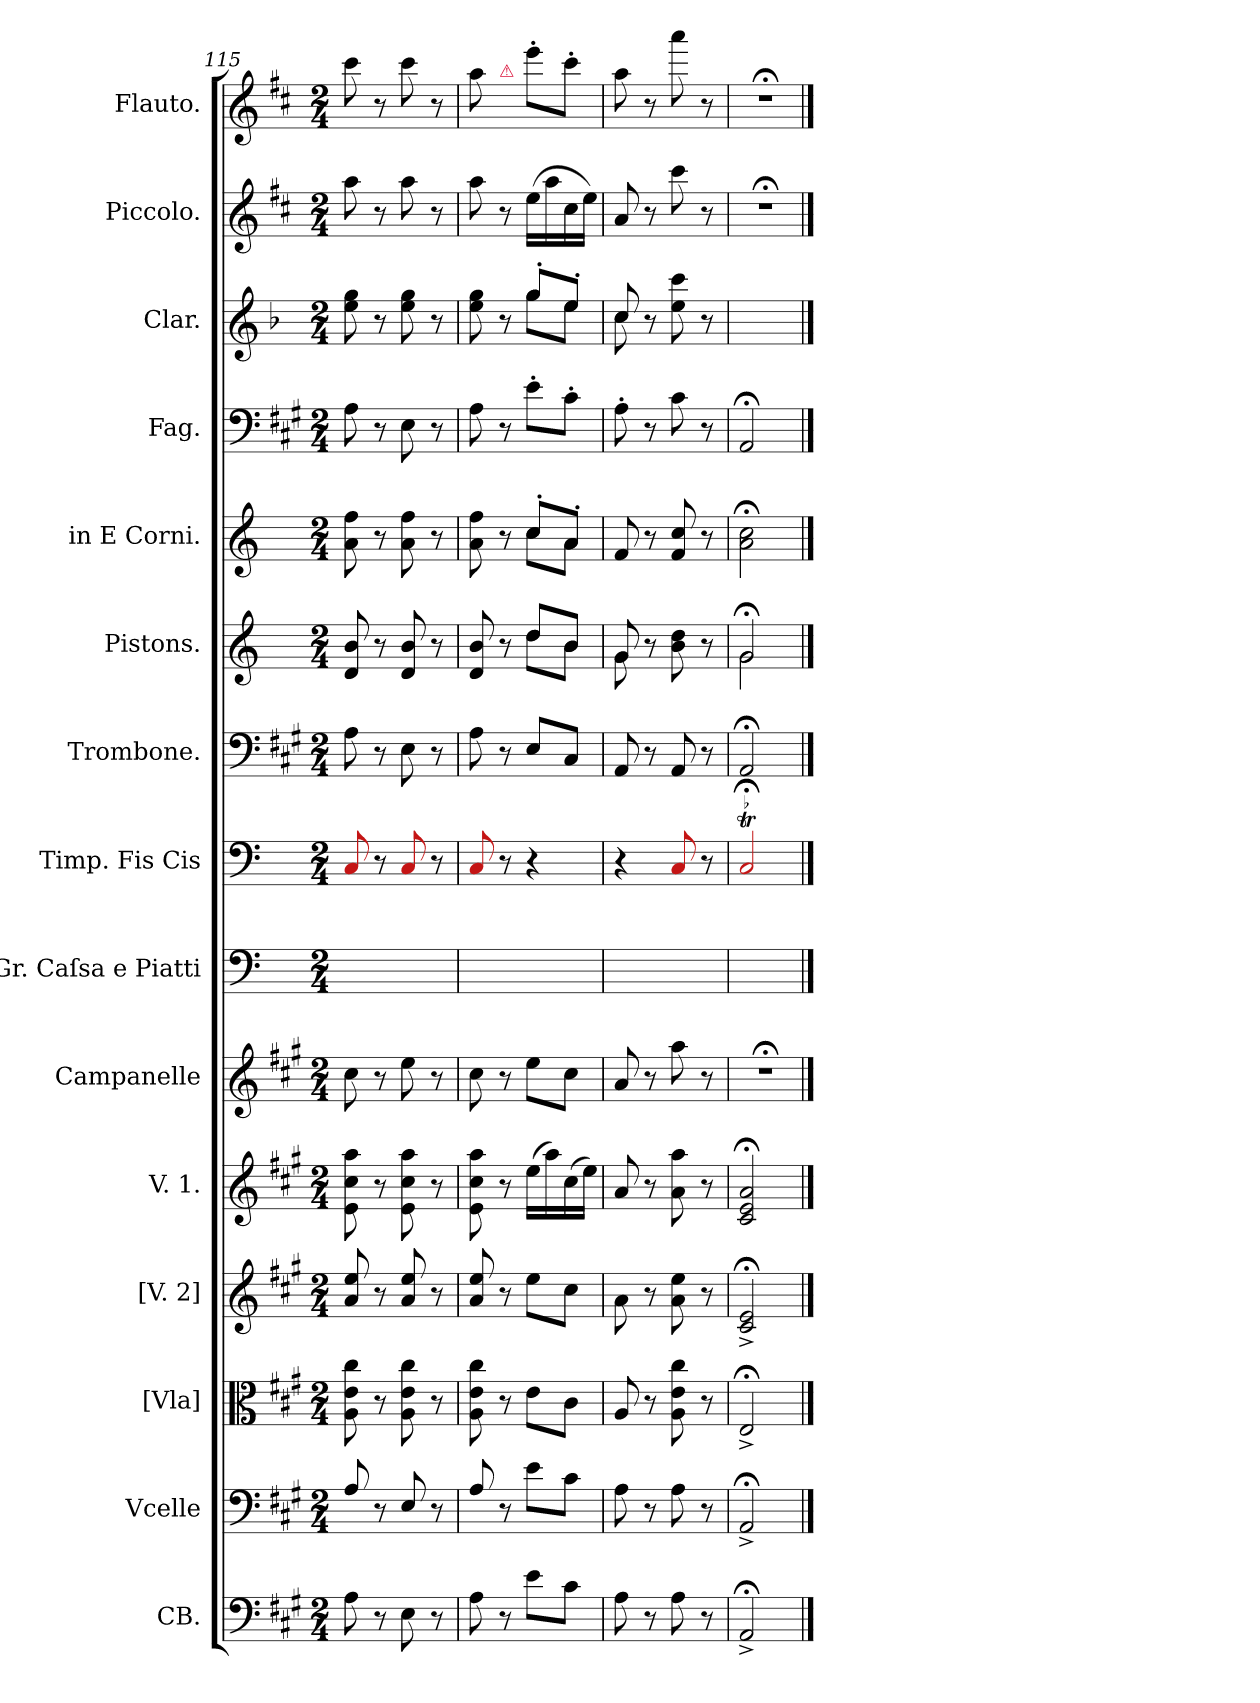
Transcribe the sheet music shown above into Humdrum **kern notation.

**kern	**kern	**kern	**kern	**kern	**kern	**kern	**kern	**kern	**kern	**kern	**kern	**kern	**kern	**kern
*part15	*part14	*part13	*part12	*part11	*part10	*part9	*part8	*part7	*part6	*part5	*part4	*part3	*part2	*part1
*staff15	*staff14	*staff13	*staff12	*staff11	*staff10	*staff9	*staff8	*staff7	*staff6	*staff5	*staff4	*staff3	*staff2	*staff1
*I"CB.	*I"Vcelle	*I"[Vla]	*I"[V. 2]	*I"V. 1.	*I"Campanelle	*I"Gr. Caſsa e Piatti	*I"Timp. Fis Cis	*I"Trombone.	*I"Pistons.	*I"in E Corni.	*I"Fag.	*I"Clar.	*I"Piccolo.	*I"Flauto.
*I'Cb	*I'Vc	*I'Vla	*I'V	*I'V	*	*	*I'Timp	*I'Trb	*	*	*	*	*I'Picc	*I'Fl
*clefF4	*clefF4	*clefC3	*clefG2	*clefG2	*clefG2	*clefF4	*clefF4	*clefF4	*clefG2	*clefG2	*clefF4	*clefG2	*clefG2	*clefG2
*	*	*	*	*	*	*	*	*	*ITrd-1c-2	*ITrd5c8	*	*ITrd2c3	*	*
*k[f#c#g#]	*k[f#c#g#]	*k[f#c#g#]	*k[f#c#g#]	*k[f#c#g#]	*k[f#c#g#]	*k[]	*k[]	*k[f#c#g#]	*k[f#c#]	*k[f#c#g#d#]	*k[f#c#g#]	*k[f#c#]	*k[f#c#]	*k[f#c#]
*M2/4	*M2/4	*M2/4	*M2/4	*M2/4	*M2/4	*M2/4	*M2/4	*M2/4	*M2/4	*M2/4	*M2/4	*M2/4	*M2/4	*M2/4
=115	=115	=115	=115	=115	=115	=115	=115	=115	=115	=115	=115	=115	=115	=115
8A\	8A/	8A\ 8e\ 8cc#\	8a/ 8ee/	8e\ 8cc#\ 8aa\	8cc#\	2ryy	8Ra/	8A\	8e/ 8cc#/	8c#\ 8a\	8A\	8cc#\ 8ee\	8aa\	8ccc#\
8r	8r	8r	8r	8r	8r	.	8r	8r	8r	8r	8r	8r	8r	8r
8E\	8E/	8A\ 8e\ 8cc#\	8a/ 8ee/	8e\ 8cc#\ 8aa\	8ee\	.	8Ra/	8E\	8e/ 8cc#/	8c#\ 8a\	8E\	8cc#\ 8ee\	8aa\	8ccc#\
8r	8r	8r	8r	8r	8r	.	8r	8r	8r	8r	8r	8r	8r	8r
=116	=116	=116	=116	=116	=116	=116	=116	=116	=116	=116	=116	=116	=116	=116
*	*	*	*	*	*	*	*	*	*^	*^	*	*^	*	*
8A\	8A/	8A\ 8e\ 8cc#\	8a/ 8ee/	8e\ 8cc#\ 8aa\	8cc#\	2ryy	8Ra/	8A\	8e/ 8cc#/	4ryy	8c#\ 8a\	4ryy	8A\	8cc#\ 8ee\	4ryy	8aa\	8aa\
!	!	!	!	!	!	!	!	!	!	!	!	!	!	!	!	!	!LO:TX:a:color=crimson:t=⚠
8r	8r	8r	8r	8r	8r	.	8r	8r	8r	.	8r	.	8r	8r	.	8r	8ryy
8e\L	8e\L	8e\L	8ee\L	(16ee\LL	8ee\L	.	4r	8E/L	8ee/L	8ee\L	8e'/L	8e\L	8e'\L	8ee'/L	8ee\L	(16ee\LL	8eee'\L
.	.	.	.	16aa\)	.	.	.	.	.	.	.	.	.	.	.	16aa\	.
8c#\J	8c#\J	8c#\J	8cc#\J	(16cc#\	8cc#\J	.	.	8C#/J	8cc#/J	8cc#\J	8c#'/J	8c#\J	8c#'\J	8cc#'/J	8cc#\J	16cc#\	8ccc#'\J
.	.	.	.	16ee\JJ)	.	.	.	.	.	.	.	.	.	.	.	16ee\JJ)	.
*	*	*	*	*	*	*	*	*	*	*	*v	*v	*	*	*	*	*
=117	=117	=117	=117	=117	=117	=117	=117	=117	=117	=117	=117	=117	=117	=117	=117	=117
8A\	8A\	8A/	8a\	8a/	8a/	2ryy	4r	8AA/	8a/	8a\	8A/	8A'\	8a/	8a\	8a/	8aa\
8r	8r	8r	8r	8r	8r	.	.	8r	8r	8ryy	8r	8r	8r	8ryy	8r	8r
8A\	8A\	8A\ 8e\ 8cc#\	8a\ 8ee\	8a\ 8aa\	8aa\	.	8Ra/	8AA/	8cc#\ 8ee\	4ryy	8A/ 8e/	8c#\	8cc#\ 8aa\	4ryy	8ccc#\	8aaa\
8r	8r	8r	8r	8r	8r	.	8r	8r	8r	.	8r	8r	8r	.	8r	8r
*	*	*	*	*	*	*	*	*	*	*	*	*	*v	*v	*	*
=118	=118	=118	=118	=118	=118	=118	=118	=118	=118	=118	=118	=118	=118	=118	=118
2AA;<^/	2AA;<^/	2E;<^/	2c#;<^/ 2e;<^/	2c#;</ 2e;</ 2a;</	2r;<	2ryy	2Rat;</	2AA;</	2a;</	2a\	2c#;<\ 2e;<\	2AA;</	2ryy	2r;<	2r;<
*	*	*	*	*	*	*	*	*	*v	*v	*	*	*	*	*
==	==	==	==	==	==	==	==	==	==	==	==	==	==	==
*-	*-	*-	*-	*-	*-	*-	*-	*-	*-	*-	*-	*-	*-	*-
